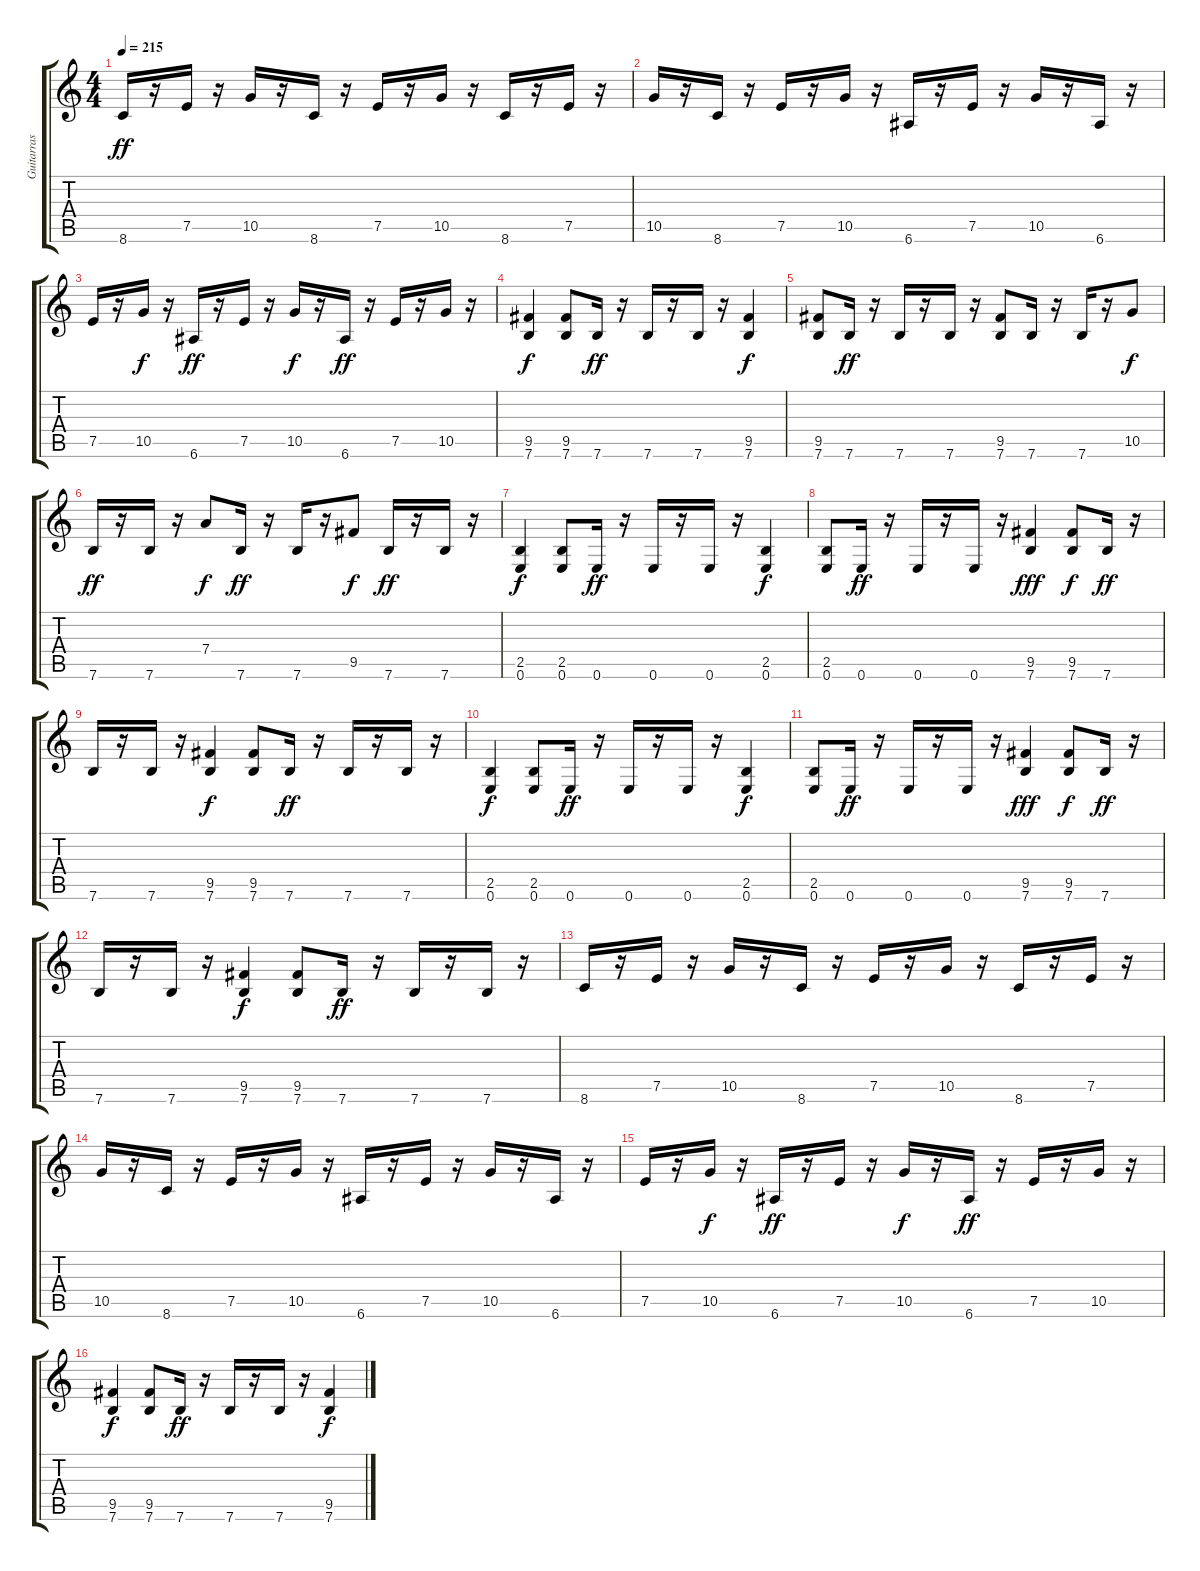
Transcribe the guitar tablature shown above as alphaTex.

\track ("Guitarras" "Guitarras") {instrument distortionguitar}
\staff {score tabs}
\tuning (E4 B3 G3 D3 A2 E2) {hide}
\ts (4 4)
\tempo 215
\clef g2
\ks c
8.6.16{dy ff} r.16 7.5.16 r.16 10.5.16 r.16 8.6.16 r.16 7.5.16 r.16 10.5.16 r.16 8.6.16 r.16 7.5.16 r.16 |
10.5.16 r.16 8.6.16 r.16 7.5.16 r.16 10.5.16 r.16 6.6.16 r.16 7.5.16 r.16 10.5.16 r.16 6.6.16 r.16 |
7.5.16 r.16 10.5.16{dy f} r.16 6.6.16{dy ff} r.16 7.5.16 r.16 10.5.16{dy f} r.16 6.6.16{dy ff} r.16 7.5.16 r.16 10.5.16 r.16 |
(9.5 7.6).4{dy f} (9.5 7.6).8 7.6.16{dy ff} r.16 7.6.16 r.16 7.6.16 r.16 (9.5 7.6).4{dy f} |
(9.5 7.6).8 7.6.16{dy ff} r.16 7.6.16 r.16 7.6.16 r.16 (9.5 7.6).8 7.6.16 r.16 7.6.16 r.16 10.5.8{dy f} |
7.6.16{dy ff} r.16 7.6.16 r.16 7.4.8{dy f} 7.6.16{dy ff} r.16 7.6.16 r.16 9.5.8{dy f} 7.6.16{dy ff} r.16 7.6.16 r.16 |
(2.5 0.6).4{dy f} (2.5 0.6).8 0.6.16{dy ff} r.16 0.6.16 r.16 0.6.16 r.16 (2.5 0.6).4{dy f} |
(2.5 0.6).8 0.6.16{dy ff} r.16 0.6.16 r.16 0.6.16 r.16 (9.5 7.6).4{dy fff} (9.5 7.6).8{dy f} 7.6.16{dy ff} r.16 |
7.6.16 r.16 7.6.16 r.16 (9.5 7.6).4{dy f} (9.5 7.6).8 7.6.16{dy ff} r.16 7.6.16 r.16 7.6.16 r.16 |
(2.5 0.6).4{dy f} (2.5 0.6).8 0.6.16{dy ff} r.16 0.6.16 r.16 0.6.16 r.16 (2.5 0.6).4{dy f} |
(2.5 0.6).8 0.6.16{dy ff} r.16 0.6.16 r.16 0.6.16 r.16 (9.5 7.6).4{dy fff} (9.5 7.6).8{dy f} 7.6.16{dy ff} r.16 |
7.6.16 r.16 7.6.16 r.16 (9.5 7.6).4{dy f} (9.5 7.6).8 7.6.16{dy ff} r.16 7.6.16 r.16 7.6.16 r.16 |
8.6.16 r.16 7.5.16 r.16 10.5.16 r.16 8.6.16 r.16 7.5.16 r.16 10.5.16 r.16 8.6.16 r.16 7.5.16 r.16 |
10.5.16 r.16 8.6.16 r.16 7.5.16 r.16 10.5.16 r.16 6.6.16 r.16 7.5.16 r.16 10.5.16 r.16 6.6.16 r.16 |
7.5.16 r.16 10.5.16{dy f} r.16 6.6.16{dy ff} r.16 7.5.16 r.16 10.5.16{dy f} r.16 6.6.16{dy ff} r.16 7.5.16 r.16 10.5.16 r.16 |
(9.5 7.6).4{dy f} (9.5 7.6).8 7.6.16{dy ff} r.16 7.6.16 r.16 7.6.16 r.16 (9.5 7.6).4{dy f}
